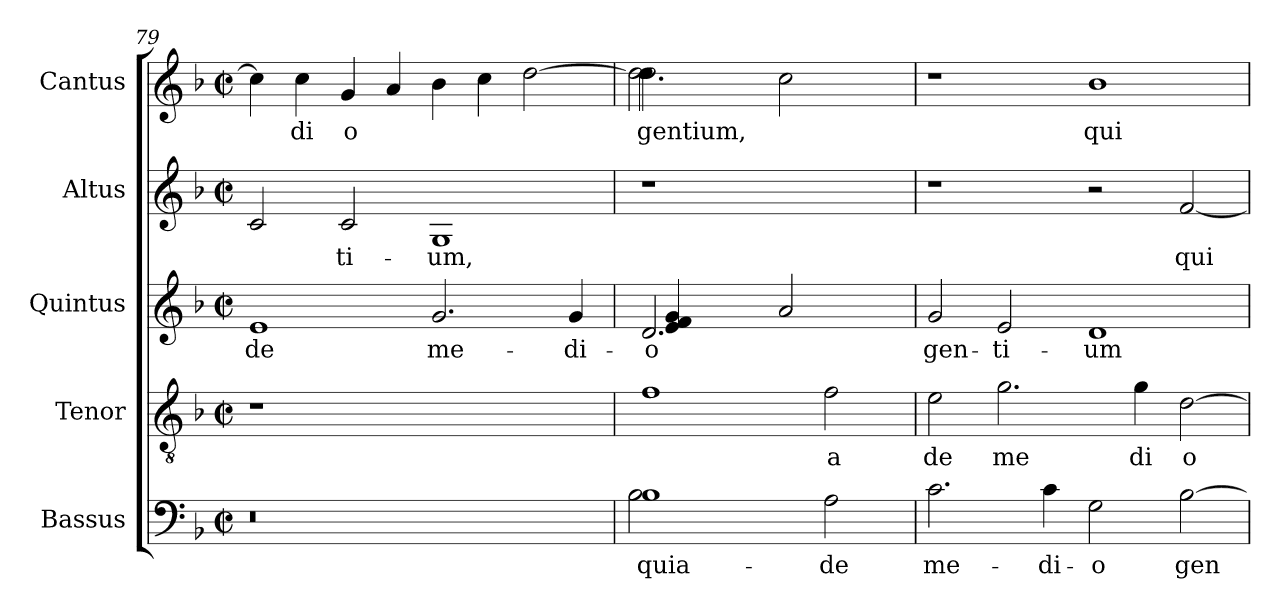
**kern	**text	**kern	**text	**kern	**text	**kern	**text	**kern	**text
*part5	*part5	*part4	*part4	*part3	*part3	*part2	*part2	*part1	*part1
*staff5	*staff5	*staff4	*staff4	*staff3	*staff3	*staff2	*staff2	*staff1	*staff1
*I"Bassus	*	*I"Tenor	*	*I"Quintus	*	*I"Altus	*	*I"Cantus	*
*clefF4	*	*clefGv2	*	*clefG2	*	*clefG2	*	*clefG2	*
*k[b-]	*	*k[b-]	*	*k[b-]	*	*k[b-]	*	*k[b-]	*
*F:	*	*F:	*	*F:	*	*F:	*	*F:	*
*M2/2	*	*M2/2	*	*M2/2	*	*M2/2	*	*M2/2	*
*met(c|)	*	*met(c|)	*	*met(c|)	*	*met(c|)	*	*met(c|)	*
=79	=79	=79	=79	=79	=79	=79	=79	=79	=79
!	!	!	!	!	!LO:LY:b:cj	!	!LO:LY:b:cj	!	!LO:LY:b:cj
0r	.	1r	.	1e	de	2c/	-	4cc\]	.
!	!	!	!	!	!	!	!	!	!LO:LY:b:cj
.	.	.	.	.	.	.	.	4cc\	di
!	!	!	!	!	!	!	!LO:LY:b:cj	!	!LO:LY:b:cj
.	.	.	.	.	.	2c/	-ti-	4g/	o
!	!	!	!	!	!	!	!	!	!LO:LY:b:cj
.	.	.	.	.	.	.	.	4a/	.
!	!	!	!	!	!LO:LY:b:cj	!	!LO:LY:b:cj	!	!LO:LY:b:cj
.	.	1ryy	.	2.g/	me-	1G	-um,	4b-\	.
!	!	!	!	!	!	!	!	!	!LO:LY:b:cj
.	.	.	.	.	.	.	.	4cc\	.
!	!	!	!	!	!	!	!	!	!LO:LY:b:cj
.	.	.	.	.	.	.	.	[>2dd\	.
!	!	!	!	!	!LO:LY:b:cj	!	!	!	!
.	.	.	.	4g/	-di-	.	.	.	.
=80	=80	=80	=80	=80	=80	=80	=80	=80	=80
*^	*	*	*	*	*	*	*	*	*
!	!	!LO:LY:b:cj	!	!	!	!LO:LY:b:cj	!	!	!	!LO:LY:b:cj
*	*	*	*	*	*^	*	*	*	*^	*
*	*	*	*	*	*	*	*	*	*	*	*^	*
1B-	2B-\	-quia-	1f	.	2.d/	4f/ 4e/ 4g/	-o	1r	.	2.dd\	2dd\]	4dd\	gentium,
.	.	.	.	.	.	4ryy	.	.	.	.	.	4ryy	.
.	1ryy	.	.	.	.	1ryy	.	.	.	.	4ryy	1ryy	.
!	!	!	!	!	!	!	!LO:LY:b:cj	!	!	!	!	!	!LO:LY:b:cj
.	.	.	.	.	2a/	.	.	.	.	2cc\	2.ryy	.	.
!	!	!LO:LY:b:cj	!	!LO:LY:b:cj	!	!	!	!	!	!	!	!	!
2A\	.	-de	2f\	a	.	.	.	2ryy	.	.	.	.	.
.	.	.	.	.	4ryy	.	.	.	.	4ryy	.	.	.
*v	*v	*	*	*	*v	*v	*	*	*	*v	*v	*v	*
=81	=81	=81	=81	=81	=81	=81	=81	=81	=81
!	!LO:LY:b:cj	!	!LO:LY:b:cj	!	!LO:LY:b:cj	!	!	!	!
2.c\	me-	2e\	de	2g/	gen-	1r	.	1r	.
!	!	!	!LO:LY:b:cj	!	!LO:LY:b:cj	!	!	!	!
.	.	2.g\	me	2e/	-ti-	.	.	.	.
!	!LO:LY:b:cj	!	!	!	!	!	!	!	!
4c\	-di-	.	.	.	.	.	.	.	.
!	!LO:LY:b:cj	!	!	!	!LO:LY:b:cj	!	!	!	!LO:LY:b:cj
2G\	-o	.	.	1d	-um	2r	.	1b-	qui
!	!	!	!LO:LY:b:cj	!	!	!	!	!	!
.	.	4g\	di	.	.	.	.	.	.
!	!LO:LY:b:cj	!	!LO:LY:b:cj	!	!	!	!LO:LY:b:cj	!	!
[>2B-\	gen-	[>2d\	o	.	.	[<2f/	qui-	.	.
=	=	=	=	=	=	=	=	=	=
*-	*-	*-	*-	*-	*-	*-	*-	*-	*-
